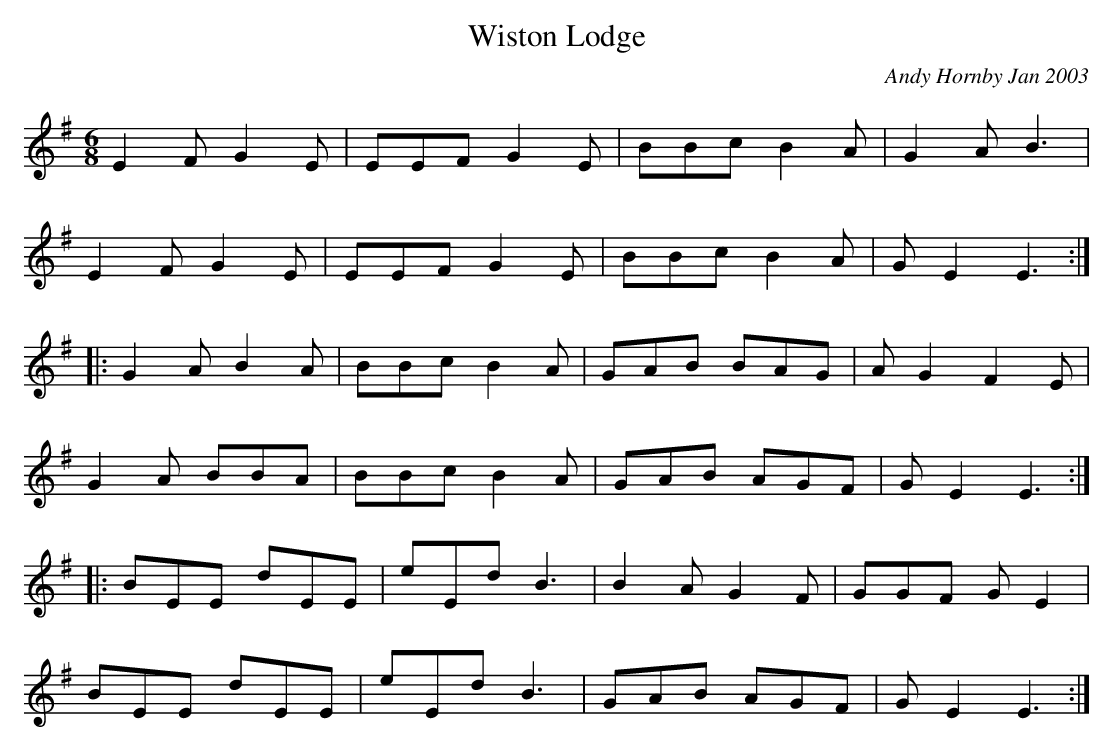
X:1
T:Wiston Lodge
C:Andy Hornby Jan 2003
L:1/8
M:6/8
K:G major
E2F G2E|EEF G2E|BBc B2A|G2A B3|
E2F G2E|EEF G2E|BBc B2A|G E2E3:|
|:G2A B2A|BBc B2A|GAB BAG|A G2F2E|
G2A BBA|BBc B2A|GAB AGF|G E2E3:|
|:BEE dEE|eEd B3|B2A G2F|GGF G E2|
BEE dEE|eEd B3|GAB AGF|G E2E3:|
